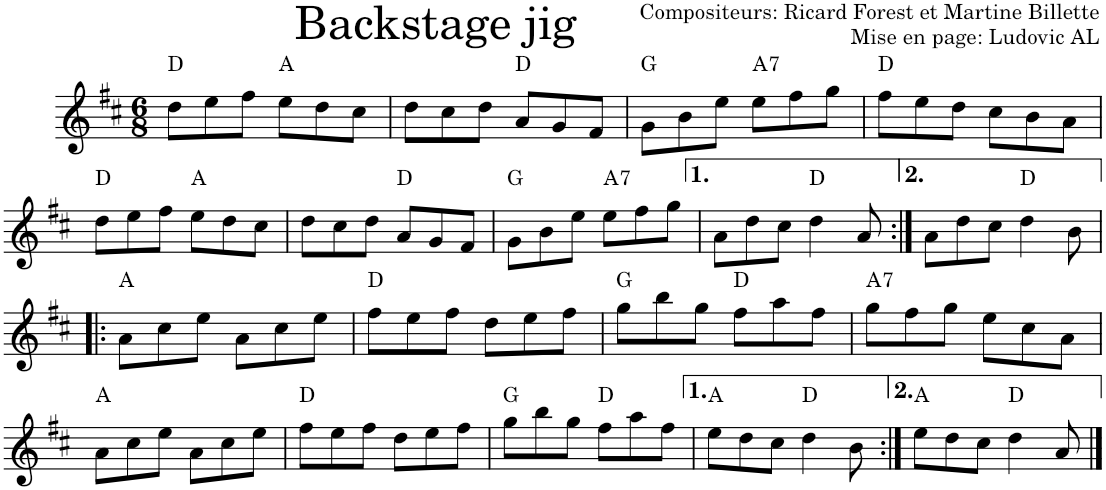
**kern	**harte
*part1	*part1
*staff1	*
*I"Voice	*
*I'V	*
*clefG2	*
*k[f#c#]	*
*M6/8	*
=1	=1
8dd\L	D:maj
8ee\	.
8ff#\J	.
8ee\L	A:maj
8dd\	.
8cc#\J	.
=2	=2
8dd\L	.
8cc#\	.
8dd\J	.
8a/L	D:maj
8g/	.
8f#/J	.
=3	=3
8g\L	G:maj
8b\	.
8ee\J	.
!	!LO:H:kt=7
8ee\L	A:7
8ff#\	.
8gg\J	.
=4	=4
8ff#\L	D:maj
8ee\	.
8dd\J	.
8cc#\L	.
8b\	.
8a\J	.
!!LO:LB:g=z
=5	=5
8dd\L	D:maj
8ee\	.
8ff#\J	.
8ee\L	A:maj
8dd\	.
8cc#\J	.
=6	=6
8dd\L	.
8cc#\	.
8dd\J	.
8a/L	D:maj
8g/	.
8f#/J	.
=7	=7
8g\L	G:maj
8b\	.
8ee\J	.
!	!LO:H:kt=7
8ee\L	A:7
8ff#\	.
8gg\J	.
=8	=8
8a\L	.
8dd\	.
8cc#\J	.
4dd\	D:maj
8a/	.
=9:|!	=9:|!
8a\L	.
8dd\	.
8cc#\J	.
4dd\	D:maj
8b\	.
!!LO:LB:g=z
=10!|:	=10!|:
8a\L	A:maj
8cc#\	.
8ee\J	.
8a\L	.
8cc#\	.
8ee\J	.
=11	=11
8ff#\L	D:maj
8ee\	.
8ff#\J	.
8dd\L	.
8ee\	.
8ff#\J	.
=12	=12
8gg\L	G:maj
8bb\	.
8gg\J	.
8ff#\L	D:maj
8aa\	.
8ff#\J	.
=13	=13
!	!LO:H:kt=7
8gg\L	A:7
8ff#\	.
8gg\J	.
8ee\L	.
8cc#\	.
8a\J	.
!!LO:LB:g=z
=14	=14
8a\L	A:maj
8cc#\	.
8ee\J	.
8a\L	.
8cc#\	.
8ee\J	.
=15	=15
8ff#\L	D:maj
8ee\	.
8ff#\J	.
8dd\L	.
8ee\	.
8ff#\J	.
=16	=16
8gg\L	G:maj
8bb\	.
8gg\J	.
8ff#\L	D:maj
8aa\	.
8ff#\J	.
=17	=17
8ee\L	A:maj
8dd\	.
8cc#\J	.
4dd\	D:maj
8b\	.
=18:|!	=18:|!
8ee\L	A:maj
8dd\	.
8cc#\J	.
4dd\	D:maj
8a/	.
==	==
*-	*-
